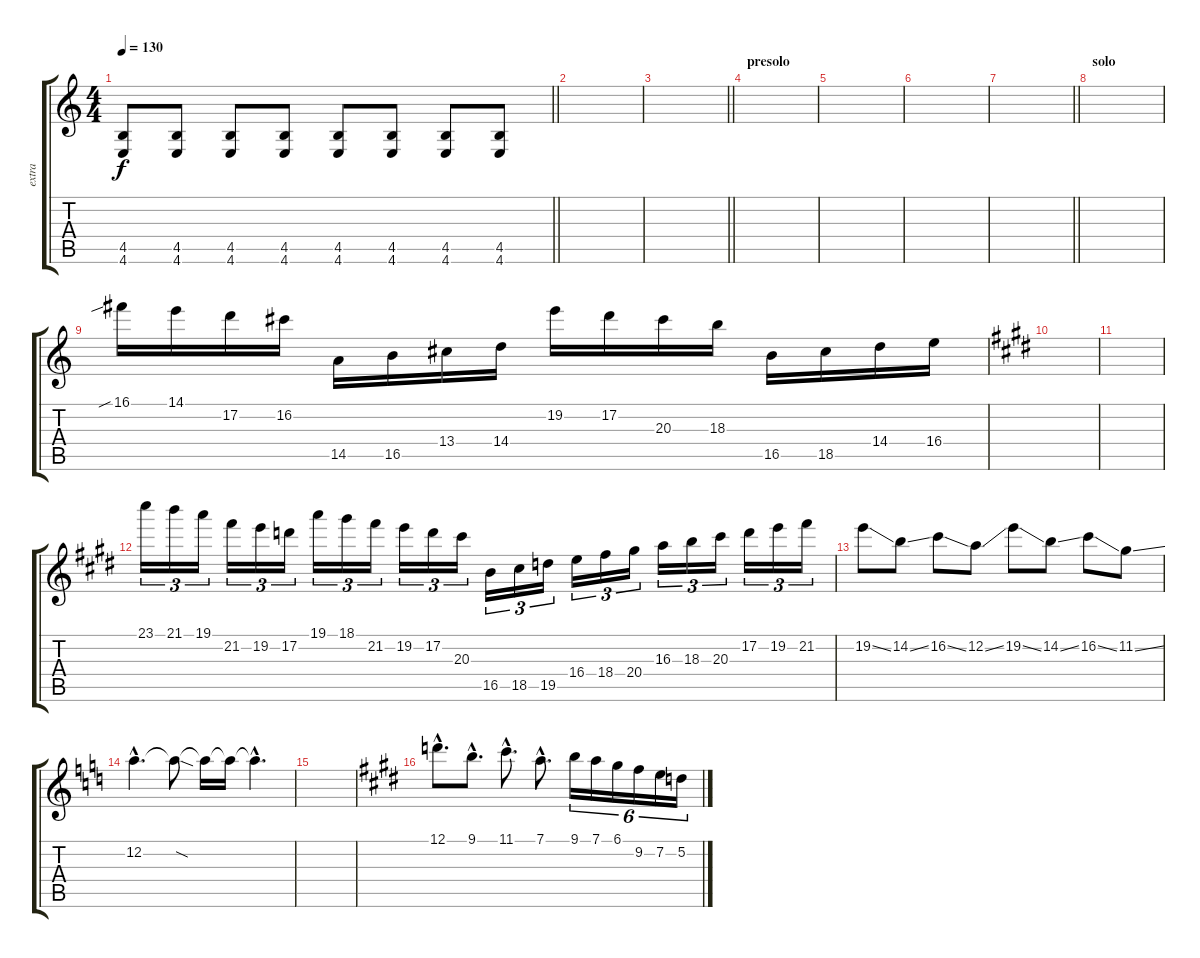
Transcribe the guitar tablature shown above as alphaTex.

\track ("extra" "extra") {instrument distortionguitar}
\staff {score tabs}
\tuning (D4 A3 F3 C3 G2 C2) {hide}
\ts (4 4)
\tempo 130
\clef g2
\barLineRight lightlight
\ks c
(4.5 4.6).8{dy f} (4.5 4.6).8 (4.5 4.6).8 (4.5 4.6).8 (4.5 4.6).8 (4.5 4.6).8 (4.5 4.6).8 (4.5 4.6).8 |
|
\barLineRight lightlight
|
\section ("" "presolo")
|
|
|
\barLineRight lightlight
|
\section ("" "solo")
|
16.1{sib}.16 14.1.16 17.2.16 16.2.16 14.5.16 16.5.16 13.4.16 14.4.16 19.2.16 17.2.16 20.3.16 18.3.16 16.5.16 18.5.16 14.4.16 16.4.16 |
\ks c#minor
|
|
23.1.16{tu (3 2)} 21.1.16{tu (3 2)} 19.1.16{tu (3 2)} 21.2.16{tu (3 2)} 19.2.16{tu (3 2)} 17.2.16{tu (3 2)} 19.1.16{tu (3 2)} 18.1.16{tu (3 2)} 21.2.16{tu (3 2)} 19.2.16{tu (3 2)} 17.2.16{tu (3 2)} 20.3.16{tu (3 2)} 16.5.16{tu (3 2)} 18.5.16{tu (3 2)} 19.5.16{tu (3 2)} 16.4.16{tu (3 2)} 18.4.16{tu (3 2)} 20.4.16{tu (3 2)} 16.3.16{tu (3 2)} 18.3.16{tu (3 2)} 20.3.16{tu (3 2)} 17.2.16{tu (3 2)} 19.2.16{tu (3 2)} 21.2.16{tu (3 2)} |
19.2{ss}.8 14.2{ss}.8 16.2{ss}.8 12.2{ss}.8 19.2{ss}.8 14.2{ss}.8 16.2{ss}.8 11.2{ss}.8 |
\ks c
12.2{hac}.4{d} 12.2{sod t}.8 12.2{t}.16 12.2{t}.16 12.2{hac t}.4{d} |
|
\ks c#minor
12.1{hac}.8{d} 9.1{hac}.8{d} 11.1{hac}.8{d} 7.1{hac}.8{d} 9.1.16{tu (6 4)} 7.1.16{tu (6 4)} 6.1.16{tu (6 4)} 9.2.16{tu (6 4)} 7.2.16{tu (6 4)} 5.2.16{tu (6 4)}
